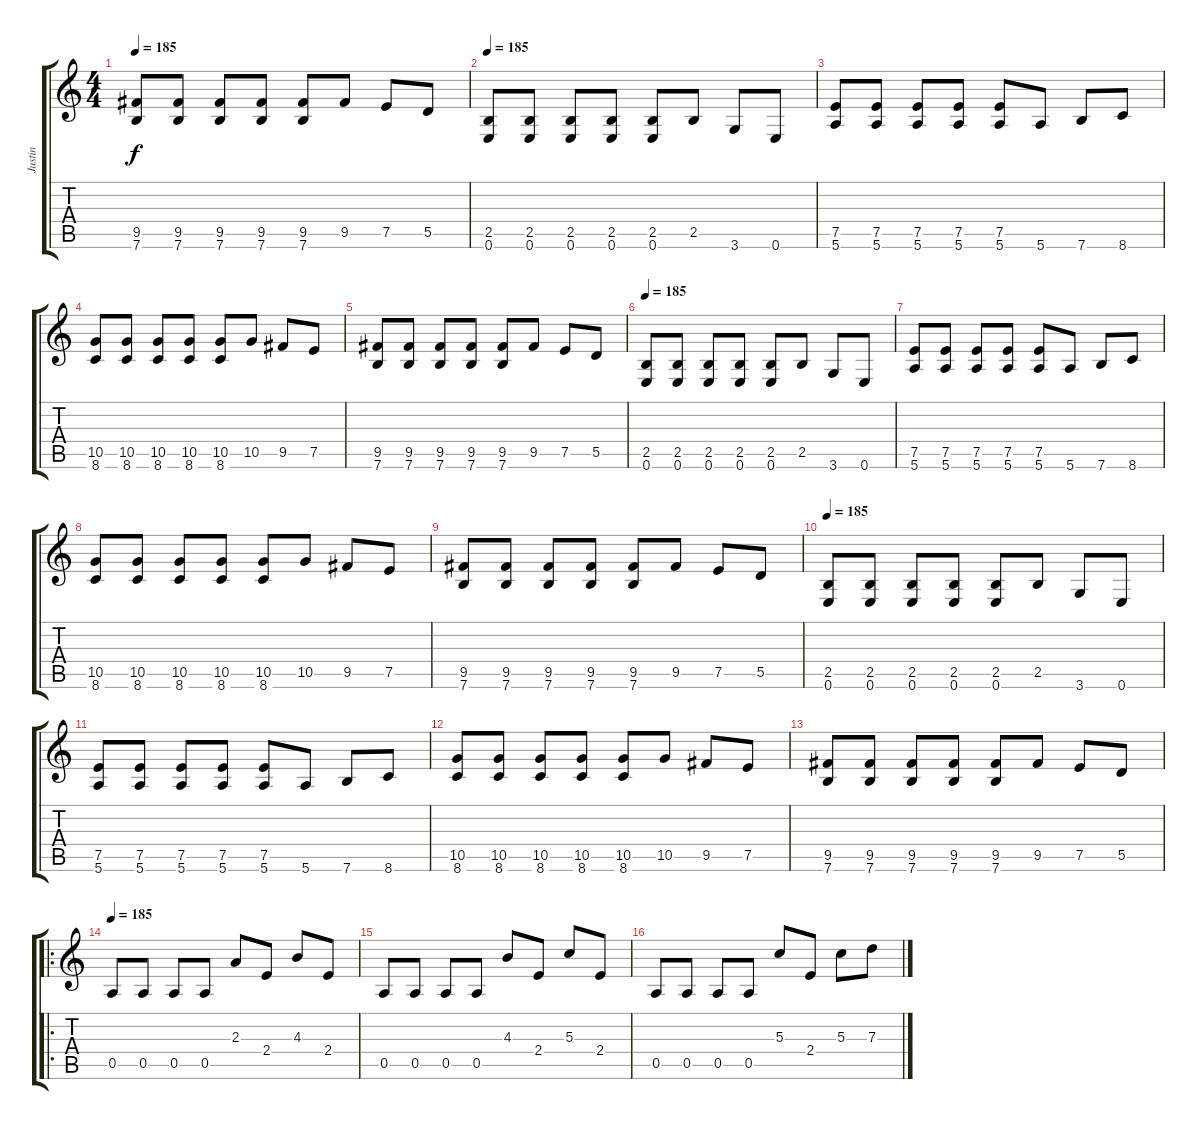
\track ("Justin" "Justin") {instrument distortionguitar}
\staff {score tabs}
\tuning (E4 B3 G3 D3 A2 E2) {hide}
\ts (4 4)
\tempo 185
\clef g2
\ks c
(9.5 7.6).8{dy f} (9.5 7.6).8 (9.5 7.6).8 (9.5 7.6).8 (9.5 7.6).8 9.5.8 7.5.8 5.5.8 |
\tempo 185
(2.5 0.6).8 (2.5 0.6).8 (2.5 0.6).8 (2.5 0.6).8 (2.5 0.6).8 2.5.8 3.6.8 0.6.8 |
(7.5 5.6).8 (7.5 5.6).8 (7.5 5.6).8 (7.5 5.6).8 (7.5 5.6).8 5.6.8 7.6.8 8.6.8 |
(10.5 8.6).8 (10.5 8.6).8 (10.5 8.6).8 (10.5 8.6).8 (10.5 8.6).8 10.5.8 9.5.8 7.5.8 |
(9.5 7.6).8 (9.5 7.6).8 (9.5 7.6).8 (9.5 7.6).8 (9.5 7.6).8 9.5.8 7.5.8 5.5.8 |
\tempo 185
(2.5 0.6).8 (2.5 0.6).8 (2.5 0.6).8 (2.5 0.6).8 (2.5 0.6).8 2.5.8 3.6.8 0.6.8 |
(7.5 5.6).8 (7.5 5.6).8 (7.5 5.6).8 (7.5 5.6).8 (7.5 5.6).8 5.6.8 7.6.8 8.6.8 |
(10.5 8.6).8 (10.5 8.6).8 (10.5 8.6).8 (10.5 8.6).8 (10.5 8.6).8 10.5.8 9.5.8 7.5.8 |
(9.5 7.6).8 (9.5 7.6).8 (9.5 7.6).8 (9.5 7.6).8 (9.5 7.6).8 9.5.8 7.5.8 5.5.8 |
\tempo 185
(2.5 0.6).8 (2.5 0.6).8 (2.5 0.6).8 (2.5 0.6).8 (2.5 0.6).8 2.5.8 3.6.8 0.6.8 |
(7.5 5.6).8 (7.5 5.6).8 (7.5 5.6).8 (7.5 5.6).8 (7.5 5.6).8 5.6.8 7.6.8 8.6.8 |
(10.5 8.6).8 (10.5 8.6).8 (10.5 8.6).8 (10.5 8.6).8 (10.5 8.6).8 10.5.8 9.5.8 7.5.8 |
(9.5 7.6).8 (9.5 7.6).8 (9.5 7.6).8 (9.5 7.6).8 (9.5 7.6).8 9.5.8 7.5.8 5.5.8 |
\ro
\tempo 185
0.5.8 0.5.8 0.5.8 0.5.8 2.3.8 2.4.8 4.3.8 2.4.8 |
0.5.8 0.5.8 0.5.8 0.5.8 4.3.8 2.4.8 5.3.8 2.4.8 |
0.5.8 0.5.8 0.5.8 0.5.8 5.3.8 2.4.8 5.3.8 7.3.8
